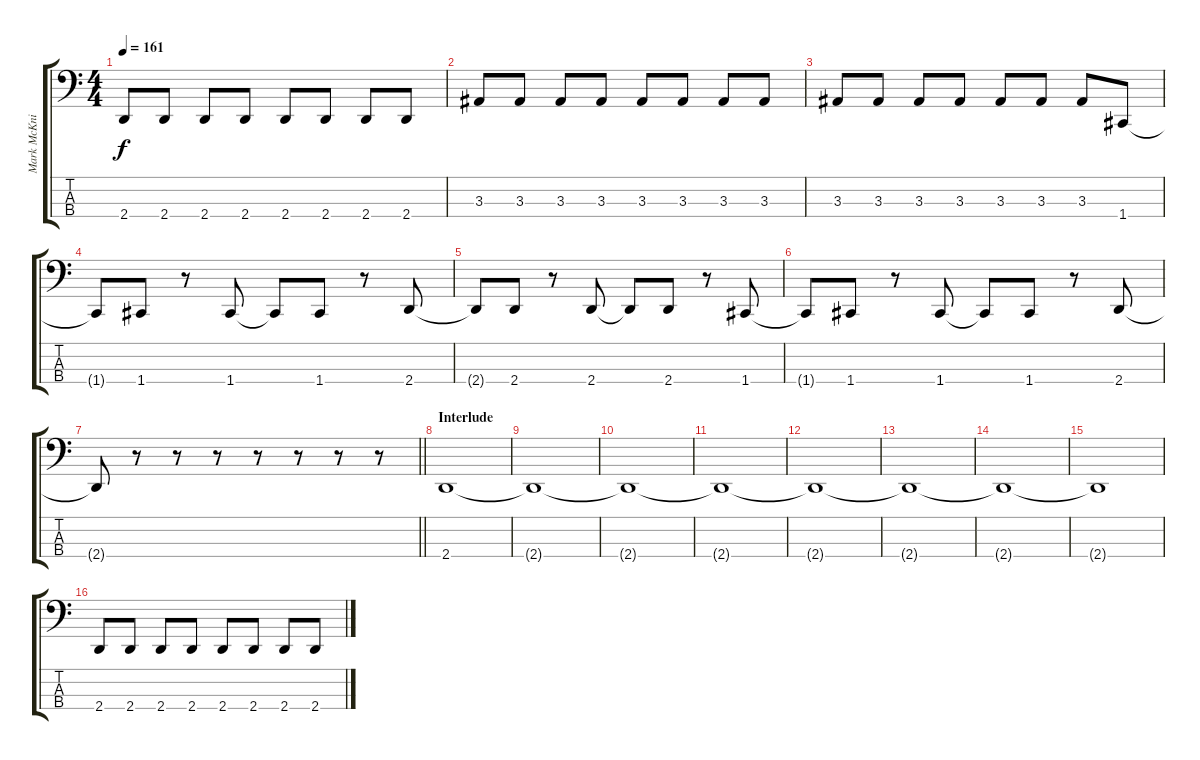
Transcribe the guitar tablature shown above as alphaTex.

\track ("Mark McKnight" "Mark McKni") {instrument electricbasspick}
\staff {score tabs}
\tuning (F2 C2 G1 C1) {hide}
\ts (4 4)
\tempo 161
\clef f4
\ks c
2.4.8{dy f} 2.4.8 2.4.8 2.4.8 2.4.8 2.4.8 2.4.8 2.4.8 |
3.3.8 3.3.8 3.3.8 3.3.8 3.3.8 3.3.8 3.3.8 3.3.8 |
3.3.8 3.3.8 3.3.8 3.3.8 3.3.8 3.3.8 3.3.8 1.4.8 |
1.4{t}.8 1.4.8 r.8 1.4.8 1.4{t}.8 1.4.8 r.8 2.4.8 |
2.4{t}.8 2.4.8 r.8 2.4.8 2.4{t}.8 2.4.8 r.8 1.4.8 |
1.4{t}.8 1.4.8 r.8 1.4.8 1.4{t}.8 1.4.8 r.8 2.4.8 |
\barLineRight lightlight
2.4{t}.8 r.8 r.8 r.8 r.8 r.8 r.8 r.8 |
\section ("" "Interlude")
2.4.1 |
2.4{t}.1 |
2.4{t}.1 |
2.4{t}.1 |
2.4{t}.1 |
2.4{t}.1 |
2.4{t}.1 |
2.4{t}.1 |
2.4.8 2.4.8 2.4.8 2.4.8 2.4.8 2.4.8 2.4.8 2.4.8
